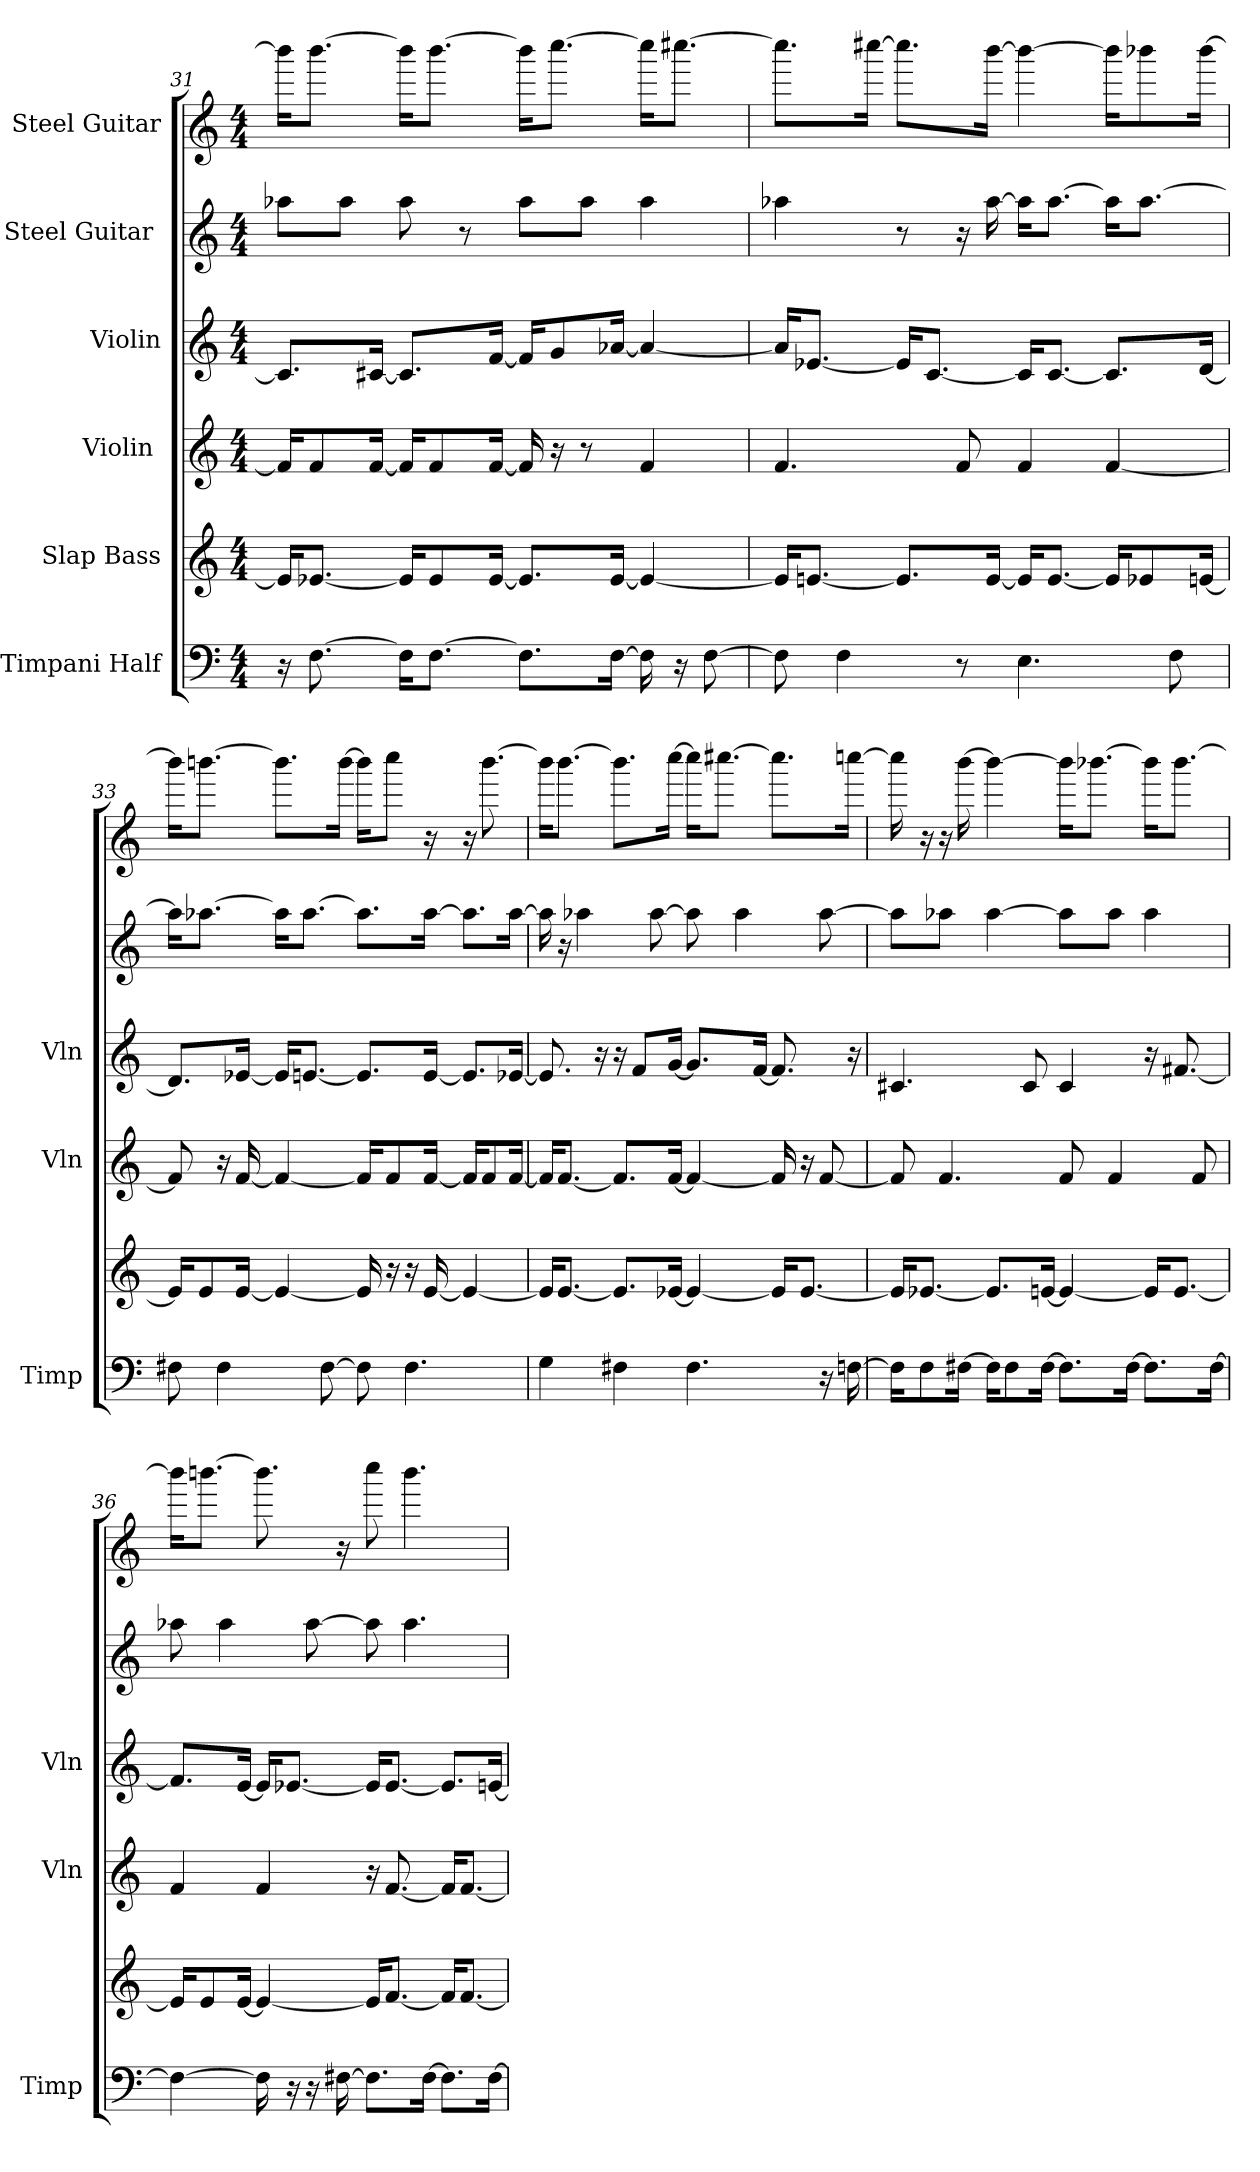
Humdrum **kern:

**kern	**kern	**kern	**kern	**kern	**kern
*part6	*part5	*part4	*part3	*part2	*part1
*staff6	*staff5	*staff4	*staff3	*staff2	*staff1
*I"Timpani Half	*I"Slap Bass	*I"Violin [2]	*I"Violin	*I"Steel Guitar [2]	*I"Steel Guitar
*I'Timp	*	*I'Vln	*I'Vln	*	*
*clefF4	*clefG2	*clefG2	*clefG2	*clefG2	*clefG2
*M4/4	*M4/4	*M4/4	*M4/4	*M4/4	*M4/4
=31	=31	=31	=31	=31	=31
16r	16e-KL]	16fKL]	8.c#L]	8aa-L	16bbbKL]
[8.F	[8.e-J	8f	.	.	[8.bbbJ
.	.	.	.	8aa-J	.
.	.	[16fJk	[16c#Jk	.	.
16FKL]	16e-KL]	16fKL]	8.c#L]	8aa-	16bbbKL]
[8.FJ	8e-	8f	.	.	[8.bbbJ
.	.	.	.	8r	.
.	[16e-Jk	[16fJk	[16fJk	.	.
8.FL]	8.e-L]	16f]	16fKL]	8aa-L	16bbbKL]
.	.	16r	8g	.	[8.ccccJ
.	.	8r	.	8aa-J	.
[16FJk	[16e-Jk	.	[16a-Jk	.	.
16F]	4e-_	4f	4a-_	4aa-	16ccccKL]
16r	.	.	.	.	[8.cccc#J
[8F	.	.	.	.	.
=32	=32	=32	=32	=32	=32
8F]	16e-KL]	4.f	16a-KL]	4aa-	8.cccc#L]
.	[8.eJ	.	[8.e-J	.	.
4F	.	.	.	.	.
.	.	.	.	.	[16cccc#Jk
.	8.eL]	.	16e-KL]	8r	8.cccc#L]
.	.	.	[8.cJ	.	.
8r	.	8f	.	16r	.
.	[16eJk	.	.	[16aa-	[16bbbJk
4.E	16eKL]	4f	16cKL]	16aa-KL]	4bbb_
.	[8.eJ	.	[8.cJ	[8.aa-J	.
.	16eKL]	[4f	8.cL]	16aa-KL]	16bbbKL]
.	8e-	.	.	[8.aa-J	8bbb-
8F	.	.	.	.	.
.	[16eJk	.	[16dJk	.	[16bbb-Jk
=33	=33	=33	=33	=33	=33
8F#	16eKL]	8f]	8.dL]	16aa-KL]	16bbb-KL]
.	8e	.	.	[8.aa-J	[8.bbbJ
4F#	.	16r	.	.	.
.	[16eJk	[16f	[16e-Jk	.	.
.	4e_	4f_	16e-KL]	16aa-KL]	8.bbbL]
.	.	.	[8.eJ	[8.aa-J	.
[8F#	.	.	.	.	.
.	.	.	.	.	[16bbbJk
8F#]	16e]	16fKL]	8.eL]	8.aa-L]	16bbbKL]
.	16r	8f	.	.	8ccccJ
4.F#	16r	.	.	.	.
.	[16e	[16fJk	[16eJk	[16aa-Jk	16r
.	4e_	16fKL]	8.eL]	8.aa-L]	16r
.	.	8f	.	.	[8.bbb
.	.	[16fJk	[16e-Jk	[16aa-Jk	.
=34	=34	=34	=34	=34	=34
4G	16eKL]	16fKL]	8.e-]	16aa-]	16bbbKL]
.	[8.eJ	[8.fJ	.	16r	[8.bbbJ
.	.	.	.	4aa-	.
.	.	.	16r	.	.
4F#	8.eL]	8.fL]	16r	.	8.bbbL]
.	.	.	8fL	.	.
.	.	.	.	[8aa-	.
.	[16e-Jk	[16fJk	[16gJk	.	[16ccccJk
4.F#	4e-_	4f_	8.gL]	8aa-]	16ccccKL]
.	.	.	.	.	[8.cccc#J
.	.	.	.	4aa-	.
.	.	.	[16fJk	.	.
.	16e-KL]	16f]	8.f]	.	8.cccc#L]
.	[8.e-J	16r	.	.	.
16r	.	[8f	.	[8aa-	.
[16F	.	.	16r	.	[16ccccJk
=35	=35	=35	=35	=35	=35
16FKL]	16e-KL]	8f]	4.c#	8aa-L]	16cccc]
8F	[8.e-J	.	.	.	16r
.	.	4.f	.	8aa-J	16r
[16F#Jk	.	.	.	.	[16bbb
16F#KL]	8.e-L]	.	.	[4aa-	4bbb_
8F#	.	.	.	.	.
.	.	.	8c#	.	.
[16F#Jk	[16eJk	.	.	.	.
8.F#L]	4e_	8f	4c#	8aa-L]	16bbbKL]
.	.	.	.	.	[8.bbb-J
.	.	4f	.	8aa-J	.
[16F#Jk	.	.	.	.	.
8.F#L]	16eKL]	.	16r	4aa-	16bbb-KL]
.	[8.eJ	.	[8.f#	.	[8.bbb-J
.	.	8f	.	.	.
[16F#Jk	.	.	.	.	.
=36	=36	=36	=36	=36	=36
4F#_	16eKL]	4f	8.f#L]	8aa-	16bbb-KL]
.	8e	.	.	.	[8.bbbJ
.	.	.	.	4aa-	.
.	[16eJk	.	[16eJk	.	.
16F#]	4e_	4f	16eKL]	.	8.bbb]
16r	.	.	[8.e-J	.	.
16r	.	.	.	[8aa-	.
[16F#	.	.	.	.	16r
8.F#L]	16eKL]	16r	16e-KL]	8aa-]	8cccc
.	[8.fJ	[8.f	[8.e-J	.	.
.	.	.	.	4.aa-	4.bbb
[16F#Jk	.	.	.	.	.
8.F#L]	16fKL]	16fKL]	8.e-L]	.	.
.	[8.fJ	[8.fJ	.	.	.
[16F#Jk	.	.	[16eJk	.	.
=	=	=	=	=	=
*-	*-	*-	*-	*-	*-
